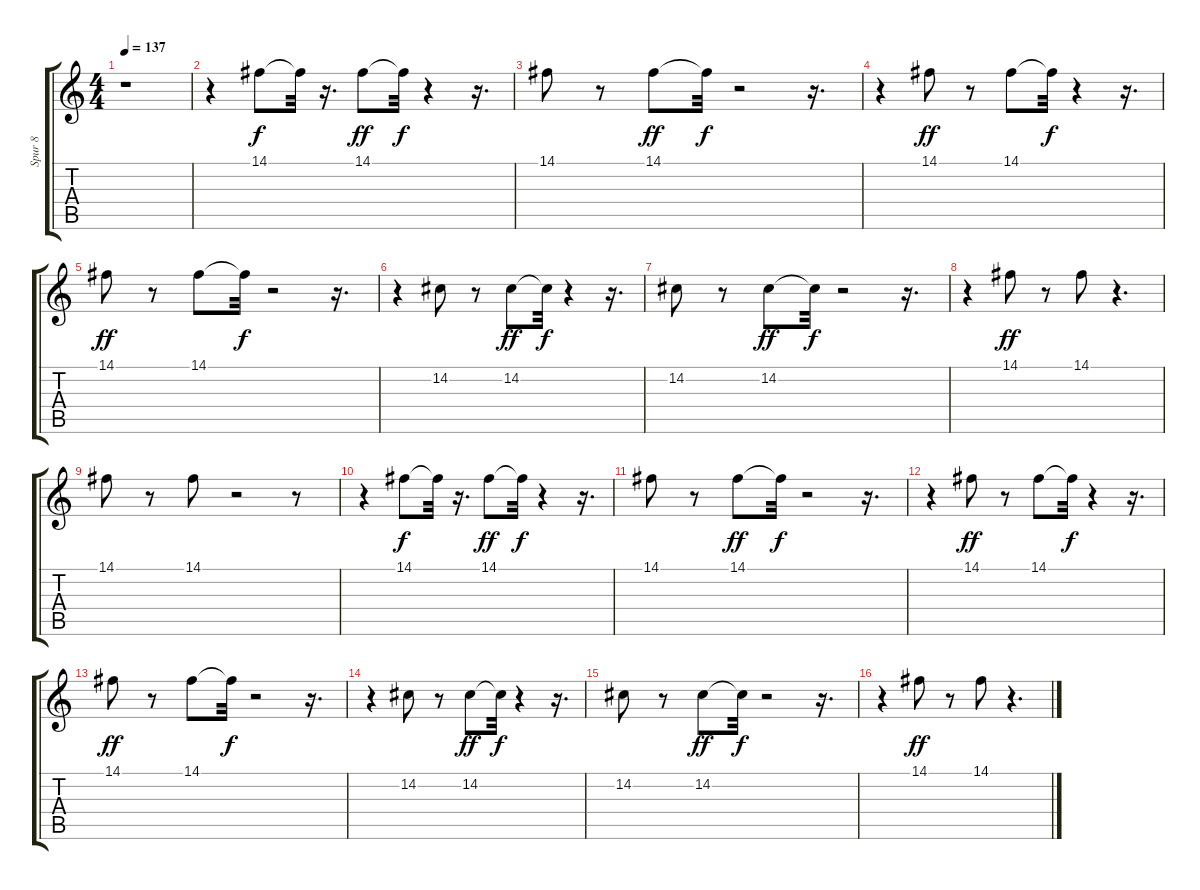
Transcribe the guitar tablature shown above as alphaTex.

\track ("Spur 8" "Spur 8") {instrument rockorgan}
\staff {score tabs}
\tuning (E4 B3 G3 D3 A2 E2) {hide}
\ts (4 4)
\tempo 137
\clef g2
\ks c
r.1{dy f} |
r.4 14.1.8 14.1{t}.32 r.16{d} 14.1.8{dy ff} 14.1{t}.32{dy f} r.4 r.16{d} |
14.1.8 r.8 14.1.8{dy ff} 14.1{t}.32{dy f} r.2 r.16{d} |
r.4 14.1.8{dy ff} r.8 14.1.8 14.1{t}.32{dy f} r.4 r.16{d} |
14.1.8{dy ff} r.8 14.1.8 14.1{t}.32{dy f} r.2 r.16{d} |
r.4 14.2.8 r.8 14.2.8{dy ff} 14.2{t}.32{dy f} r.4 r.16{d} |
14.2.8 r.8 14.2.8{dy ff} 14.2{t}.32{dy f} r.2 r.16{d} |
r.4 14.1.8{dy ff} r.8 14.1.8 r.4{d} |
14.1.8 r.8 14.1.8 r.2 r.8 |
r.4 14.1.8{dy f} 14.1{t}.32 r.16{d} 14.1.8{dy ff} 14.1{t}.32{dy f} r.4 r.16{d} |
14.1.8 r.8 14.1.8{dy ff} 14.1{t}.32{dy f} r.2 r.16{d} |
r.4 14.1.8{dy ff} r.8 14.1.8 14.1{t}.32{dy f} r.4 r.16{d} |
14.1.8{dy ff} r.8 14.1.8 14.1{t}.32{dy f} r.2 r.16{d} |
r.4 14.2.8 r.8 14.2.8{dy ff} 14.2{t}.32{dy f} r.4 r.16{d} |
14.2.8 r.8 14.2.8{dy ff} 14.2{t}.32{dy f} r.2 r.16{d} |
r.4 14.1.8{dy ff} r.8 14.1.8 r.4{d}
